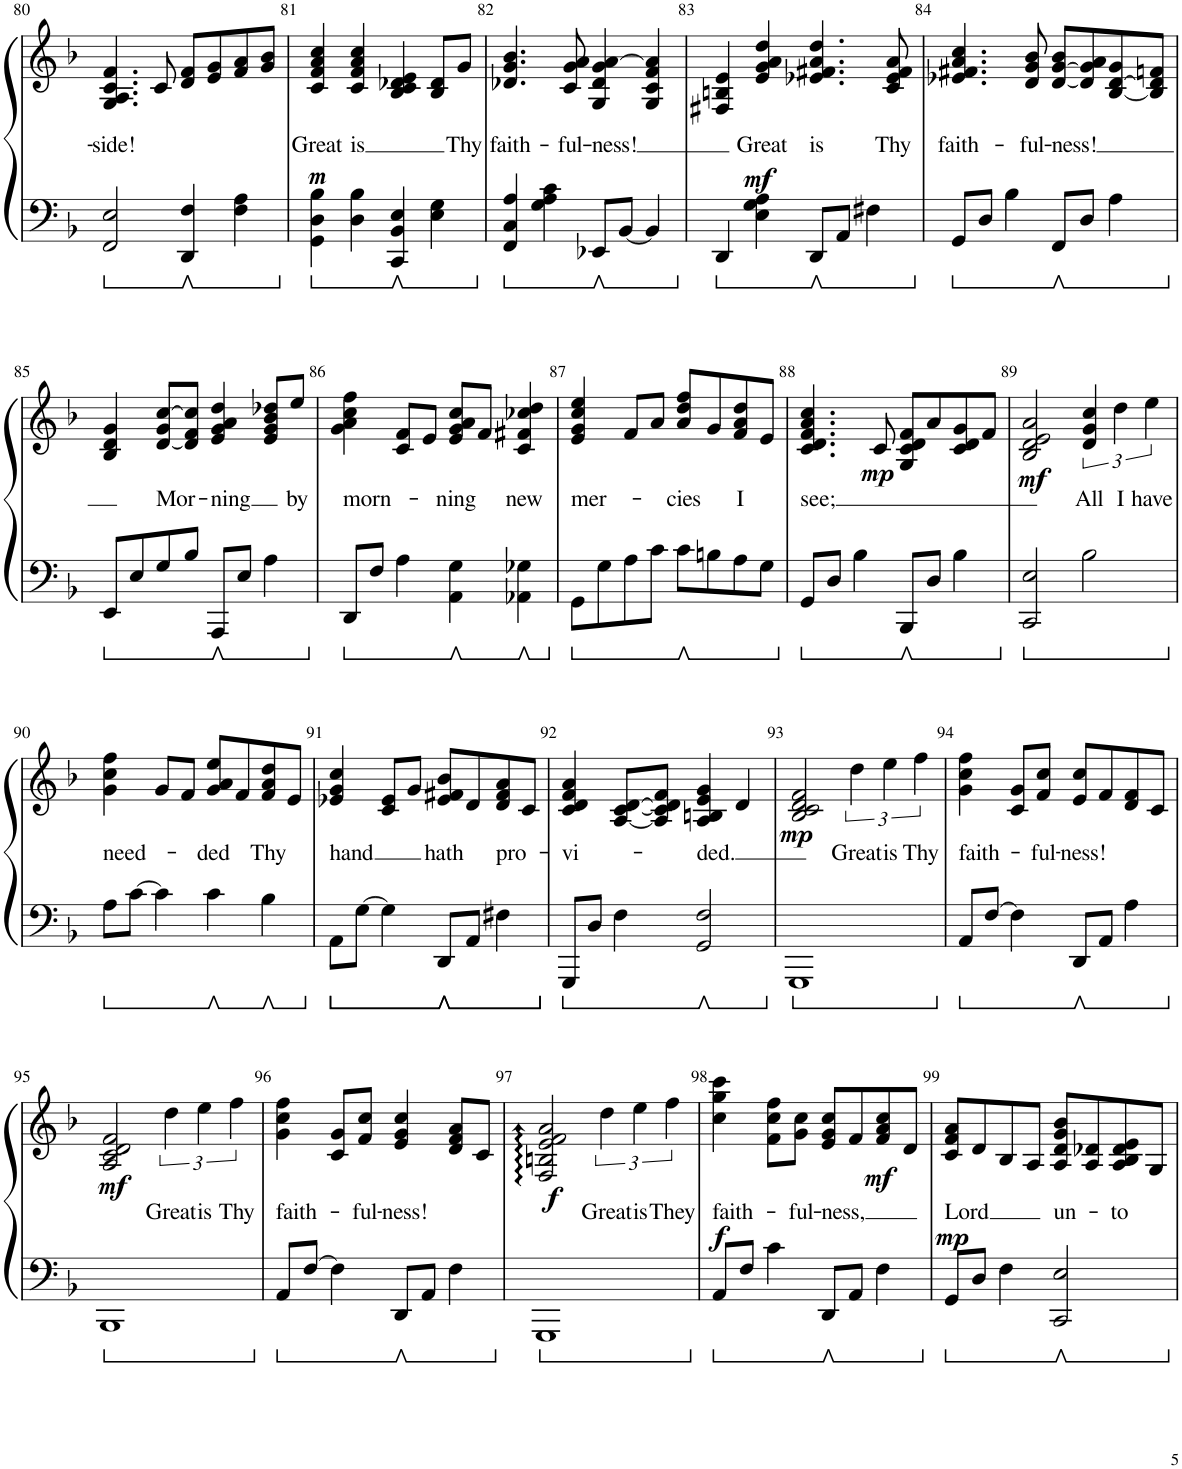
**kern	**kern	**text	**dynam
*part1	*part1	*part1	*part1
*staff2	*staff1	*staff1	*staff1/2
*I"Piano	*	*	*
*I'Pno.	*	*	*
!!LO:PB:g=z
*clefF4	*clefG2	*	*
*k[b-]	*k[b-]	*	*
*M4/4	*M4/4	*	*
=80	=80	=80	=80
!	!	!LO:LY:b	!
2FF/ 2E/	4.G/ 4.A/ 4.c/ 4.f/	-side!	.
.	8c/	.	.
4DD/ 4F/	8d/ 8f/L	.	.
.	8e/ 8g/	.	.
4F\ 4A\	8f/ 8a/	.	.
.	8g/ 8b-/J	.	.
=81	=81	=81	=81
!	!	!LO:LY:b	!LO:DY:b
4GG\ 4D\ 4B-\	4c/ 4f/ 4a/ 4cc/	Great	other-dynamics
!	!	!LO:LY:b	!
4D\ 4B-\	4c/ 4f/ 4a/ 4cc/	is	.
4CC/ 4BB-/ 4E/	4B-/ 4c/ 4d-X/ 4e/	.	.
4E\ 4G\	8B-/ 8d-/L	.	.
!	!	!LO:LY:b	!
.	8g/J	Thy	.
=82	=82	=82	=82
!	!	!LO:LY:b	!
4FF/ 4C/ 4A/	4.d-X/ 4.g/ 4.b-/	faith-	.
4G\ 4A\ 4c\	.	.	.
!	!	!LO:LY:b	!
.	8c/ 8g/ 8a/	-ful-	.
!	!	!LO:LY:b	!
8EE-X/L	4G/ 4d-/ 4g/ [4a/	-ness!	.
[8BB-/J	.	.	.
4BB-/]	4G/ 4c/ 4f/ 4a/]	.	.
=83	=83	=83	=83
4DD/	4F#X/ 4Bn/ 4e/	.	.
!	!	!LO:LY:b	!LO:DY:b
4E\ 4G\ 4A\	4e/ 4g/ 4a/ 4dd/	Great	mf
!	!	!LO:LY:b	!
8DD/L	4.e-X/ 4.f#X/ 4.a/ 4.dd/	is	.
8AA/J	.	.	.
4F#X\	.	.	.
!	!	!LO:LY:b	!
.	8c/ 8e-/ 8f#/ 8a/	Thy	.
=84	=84	=84	=84
!	!	!LO:LY:b	!
8GG/L	4.e-X/ 4.f#X/ 4.a/ 4.cc/	faith-	.
8D/J	.	.	.
4B-\	.	.	.
!	!	!LO:LY:b	!
.	8d/ 8g/ 8b-/	-ful-	.
!	!	!LO:LY:b	!
8FF/L	[8d/ [8g/ 8b-/L	-ness!	.
8D/J	8d/] 8g/] 8a/	.	.
4A\	[8B-/ [8d/ 8g/	.	.
.	8B-/] 8d/] 8fn/J	.	.
!!LO:LB:g=z
=85	=85	=85	=85
8EE/L	4B-/ 4d/ 4g/	.	.
8E/	.	.	.
!	!	!LO:LY:b	!
8G/	[8d/ 8g/ [8cc/L	Mor-	.
8B-/J	8d/] 8f/ 8cc/]J	.	.
!	!	!LO:LY:b	!
8AAA/L	4e/ 4g/ 4a/ 4dd/	-ning	.
8E/J	.	.	.
4A\	8e/ 8g/ 8b-/ 8dd-X/L	.	.
!	!	!LO:LY:b	!
.	8ee/J	by	.
=86	=86	=86	=86
!	!	!LO:LY:b	!
8DD/L	4g\ 4a\ 4cc\ 4ff\	morn-	.
8F/J	.	.	.
4A\	8c/ 8f/L	.	.
.	8e/J	.	.
!	!	!LO:LY:b	!
4AA\ 4G\	8e/ 8g/ 8a/ 8cc/L	-ning	.
.	8f/J	.	.
!	!	!LO:LY:b	!
4AA-X\ 4G-X\	4c/ 4f#X/ 4cc-X/ 4dd/	new	.
=87	=87	=87	=87
!	!	!LO:LY:b	!
8GG\L	4e/ 4g/ 4cc/ 4ee/	mer-	.
8G\	.	.	.
8A\	8f/L	.	.
8c\J	8a/J	.	.
!	!	!LO:LY:b	!
8c\L	8a/ 8dd/ 8ff/L	-cies	.
8Bn\	8g/	.	.
!	!	!LO:LY:b	!
8A\	8f/ 8a/ 8dd/	I	.
8G\J	8e/J	.	.
=88	=88	=88	=88
!	!	!LO:LY:b	!
8GG/L	4.c/ 4.d/ 4.f/ 4.a/ 4.cc/	see;	.
8D/J	.	.	.
4B-\	.	.	.
!	!	!	!LO:DY:b
.	8c/	.	mp
8BBB-/L	8G/ 8c/ 8d/ 8f/L	.	.
8D/J	8a/	.	.
4B-\	8c/ 8d/ 8g/	.	.
.	8f/J	.	.
=89	=89	=89	=89
!	!	!	!LO:DY:b
2CC/ 2E/	2B-/ 2d/ 2e/ 2a/	.	mf
!	!	!LO:LY:b	!
2B-\	6d/ 6g/ 6cc/	All	.
!	!	!LO:LY:b	!
.	6dd\	I	.
!	!	!LO:LY:b	!
.	6ee\	have	.
!!LO:LB:g=z
=90	=90	=90	=90
!	!	!LO:LY:b	!
8A\L	4g\ 4cc\ 4ff\	need-	.
[8c\J	.	.	.
4c\]	8g/L	.	.
.	8f/J	.	.
!	!	!LO:LY:b	!
4c\	8g/ 8a/ 8ee/L	-ded	.
.	8f/	.	.
!	!	!LO:LY:b	!
4B-\	8f/ 8a/ 8dd/	Thy	.
.	8e/J	.	.
=91	=91	=91	=91
!	!	!LO:LY:b	!
8AA\L	4e-X/ 4g/ 4cc/	hand	.
[8G\J	.	.	.
4G\]	8c/ 8e-/L	.	.
.	8g/J	.	.
!	!	!LO:LY:b	!
8DD/L	8e-/ 8f#X/ 8b-/L	hath	.
8AA/J	8d/	.	.
!	!	!LO:LY:b	!
4F#X\	8d/ 8f#/ 8a/	pro-	.
.	8c/J	.	.
=92	=92	=92	=92
!	!	!LO:LY:b	!
8GGG/L	4c/ 4d/ 4f/ 4a/	-vi-	.
8D/J	.	.	.
4F\	[8A/ [8c/ [8d/L	.	.
.	8A/] 8c/] 8d/] 8f/J	.	.
!	!	!LO:LY:b	!
2GG/ 2F/	4A/ 4Bn/ 4e/ 4g/	-ded.	.
.	4d/	.	.
=93	=93	=93	=93
!	!	!	!LO:DY:b
1GGG	2B-/ 2c/ 2d/ 2f/	.	mp
!	!	!LO:LY:b	!
.	6dd\	Great	.
!	!	!LO:LY:b	!
.	6ee\	is	.
!	!	!LO:LY:b	!
.	6ff\	Thy	.
=94	=94	=94	=94
!	!	!LO:LY:b	!
8AA/L	4g\ 4cc\ 4ff\	faith-	.
[8F/J	.	.	.
4F\]	8c/ 8g/L	.	.
!	!	!LO:LY:b	!
.	8f/ 8cc/J	-ful-	.
!	!	!LO:LY:b	!
8DD/L	8e/ 8cc/L	-ness!	.
8AA/J	8f/	.	.
4A\	8d/ 8f/	.	.
.	8c/J	.	.
!!LO:LB:g=z
=95	=95	=95	=95
!	!	!	!LO:DY:b
1BBB-	2A/ 2c/ 2d/ 2f/	.	mf
!	!	!LO:LY:b	!
.	6dd\	Great	.
!	!	!LO:LY:b	!
.	6ee\	is	.
!	!	!LO:LY:b	!
.	6ff\	Thy	.
=96	=96	=96	=96
!	!	!LO:LY:b	!
8AA/L	4g\ 4cc\ 4ff\	faith-	.
[8F/J	.	.	.
4F\]	8c/ 8g/L	.	.
!	!	!LO:LY:b	!
.	8f/ 8cc/J	-ful-	.
!	!	!LO:LY:b	!
8DD/L	4e/ 4g/ 4cc/	-ness!	.
8AA/J	.	.	.
4F\	8d/ 8f/ 8a/L	.	.
.	8c/J	.	.
=97	=97	=97	=97
!	!	!	!LO:DY:b
1GGG	2F/ 2Bn/ 2e/ 2f/ 2a/	.	f
!	!	!LO:LY:b	!
.	6dd\	Great	.
!	!	!LO:LY:b	!
.	6ee\	is	.
!	!	!LO:LY:b	!
.	6ff\	They	.
=98	=98	=98	=98
!	!	!LO:LY:b	!LO:DY:b
8AA/L	4cc\ 4gg\ 4ccc\	faith-	f
8F/J	.	.	.
4c\	8f\ 8cc\ 8ff\L	.	.
!	!	!LO:LY:b	!
.	8g\ 8cc\J	-ful-	.
!	!	!LO:LY:b	!
8DD/L	8e/ 8g/ 8cc/L	-ness,	.
8AA/J	8f/	.	.
!	!	!	!LO:DY:b
4F\	8f/ 8a/ 8cc/	.	mf
.	8d/J	.	.
=99	=99	=99	=99
!	!	!LO:LY:b	!LO:DY:b
8GG/L	8c/ 8f/ 8a/L	Lord	mp
8D/J	8d/	.	.
4F\	8B-/	.	.
.	8A/J	.	.
!	!	!LO:LY:b	!
2CC/ 2E/	8A/ 8d/ 8g/ 8b-/L	un-	.
.	8A/ 8d-X/	.	.
!	!	!LO:LY:b	!
.	8A/ 8B-/ 8d-/ 8e/	-to	.
.	8G/J	.	.
=	=	=	=
*-	*-	*-	*-
